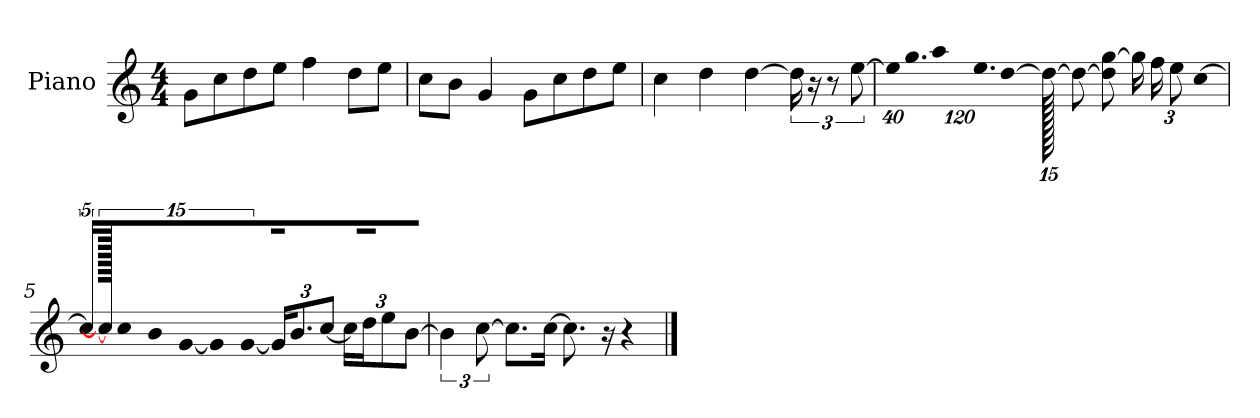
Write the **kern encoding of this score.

**kern
*part1
*staff1
*I"Piano
*I'P-no
*clefG2
*k[]
*M4/4
*MM90
=1
8g\L
8cc\
8dd\
8ee\J
4ff\
8dd\L
8ee\J
=2
8cc\L
8b\J
4g/
8g\L
8cc\
8dd\
8ee\J
=3
4cc\
4dd\
[4dd\
24dd\]
24r
12r
[12ee\
=4
*Xbrackettup
!LO:N:vis=32
640%23ee\KLL]
!LO:N:vis=16.
960%103gg\J
!LO:N:vis=8
960%137aa\
!LO:N:vis=16.
960%103ee\L
[384%41dd\J
1920dd\_
8dd\L_
8dd\] [8gg\J
24gg\LL]
24ff\J
12ee\
[640%53cc\J
!!LO:LB:g=z
=5
*brackettup
20cc/LL]
1920cc\_
20cc/
20b/
[20g/JJ
5g/]
[10g/
*Xbrackettup
24g/KL]
12.b/
[12cc/J
24cc\LL]
24dd\J
12ee\
[12b\J
=6
*brackettup
6b\]
[12cc\
8.cc\L]
[16cc\Jk
8.cc\]
16r
4r
==
*-
